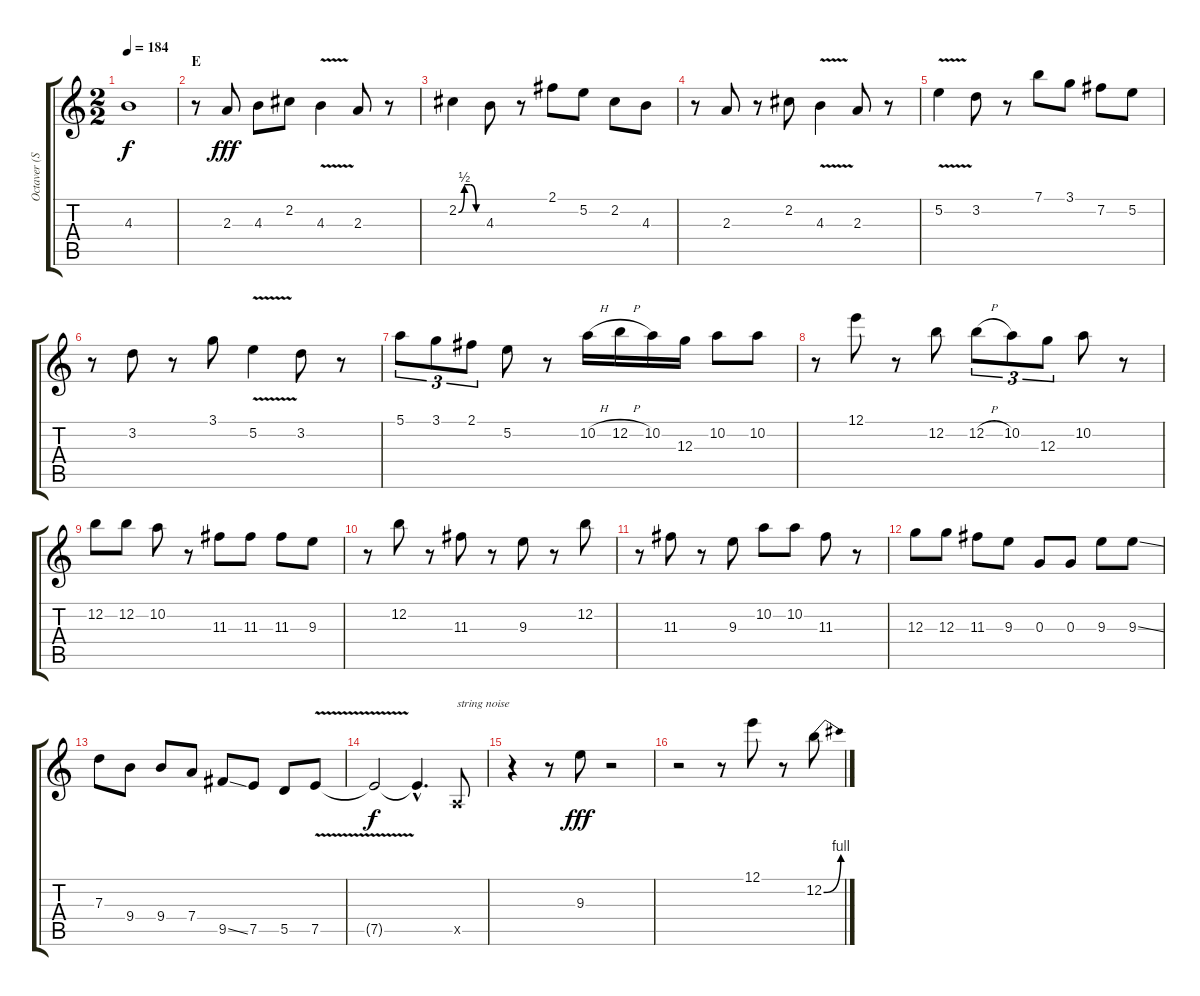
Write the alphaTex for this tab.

\track ("Octaver (Sitar 2)" "Octaver (S") {instrument sitar}
\staff {score tabs}
\tuning (E5 B4 G4 D4 A3 E3) {hide}
\ts (2 2)
\tempo 184
\clef g2
\ks c
4.3{t}.1{dy f} |
\section ("" "E")
r.8 2.3.8{dy fff} 4.3.8 2.2.8 4.3{v}.4 2.3.8 r.8 |
2.2{be (custom 0 0 15 2 30 2 45 0 60 0)}.4 4.3.8 r.8 2.1.8 5.2.8 2.2.8 4.3.8 |
r.8 2.3.8 r.8 2.2.8 4.3{v}.4 2.3.8 r.8 |
5.2{v}.4 3.2.8 r.8 7.1.8 3.1.8 7.2.8 5.2.8 |
r.8 3.2.8 r.8 3.1.8 5.2{v}.4 3.2.8 r.8 |
5.1.8{tu (3 2)} 3.1.8{tu (3 2)} 2.1.8{tu (3 2)} 5.2.8 r.8 10.2{h}.16 12.2{h}.16 10.2.16 12.3.16 10.2.8 10.2.8 |
r.8 12.1.8 r.8 12.2.8 12.2{h}.8{tu (3 2)} 10.2.8{tu (3 2)} 12.3.8{tu (3 2)} 10.2.8 r.8 |
12.2.8 12.2.8 10.2.8 r.8 11.3.8 11.3.8 11.3.8 9.3.8 |
r.8 12.2.8 r.8 11.3.8 r.8 9.3.8 r.8 12.2.8 |
r.8 11.3.8 r.8 9.3.8 10.2.8 10.2.8 11.3.8 r.8 |
12.3.8 12.3.8 11.3.8 9.3.8 0.3.8 0.3.8 9.3.8 9.3{ss}.8 |
7.3.8 9.4.8 9.4.8 7.4.8 9.5{ss}.8 7.5.8 5.5.8 7.5{v}.8 |
7.5{t}.2{dy f} 7.5{hac t}.4{d} 0.5{x}.8{txt "string noise"} |
r.4 r.8 9.3.8{dy fff} r.2 |
r.2 r.8 12.1.8 r.8 12.2{be (bend 0 0 60 4)}.8
